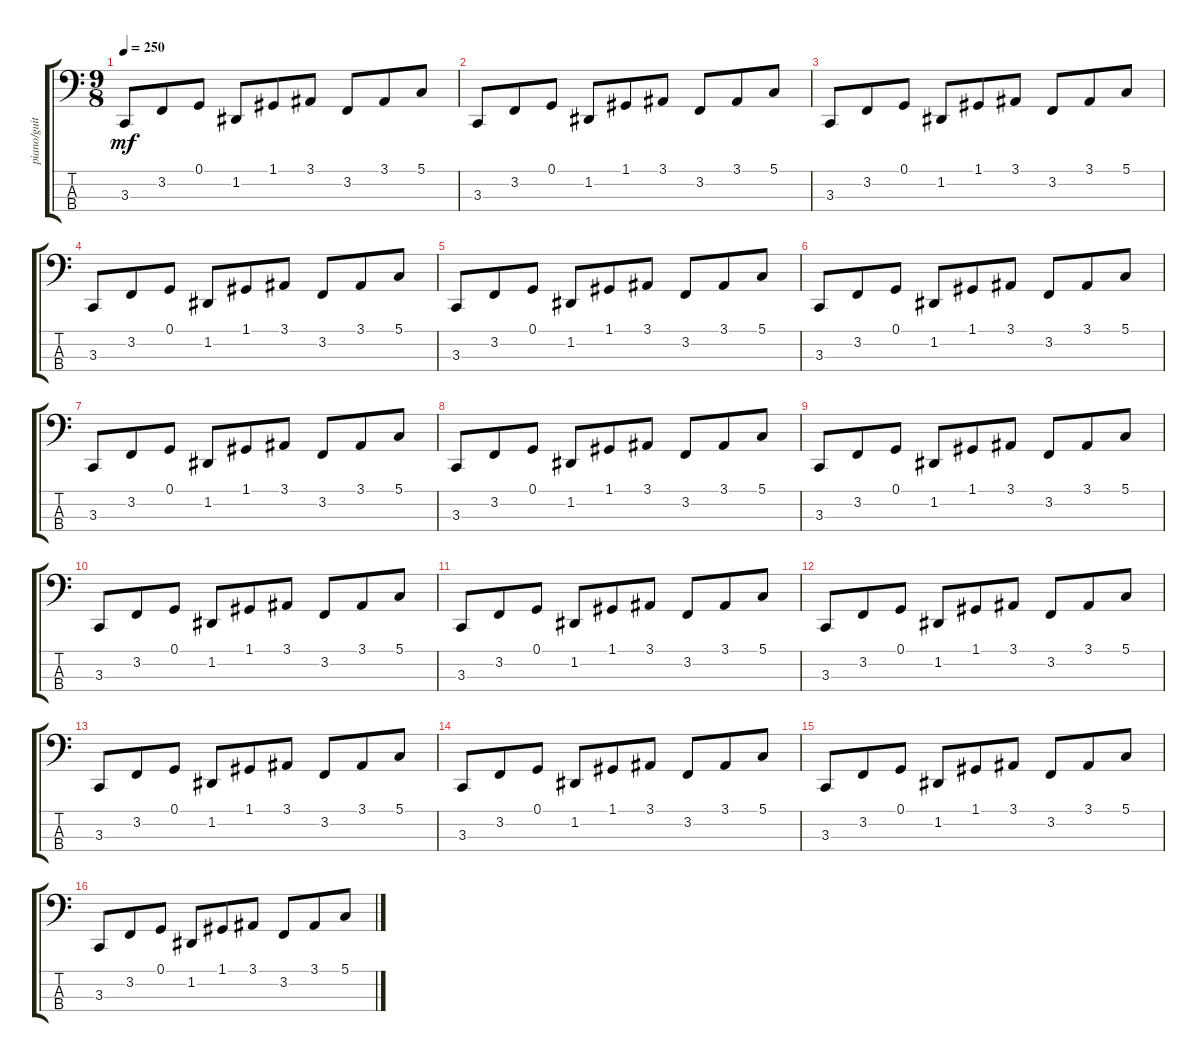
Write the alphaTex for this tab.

\track ("piano/guit/bass/syn " "piano/guit") {instrument brightacousticpiano}
\staff {score tabs}
\tuning (G2 D2 A1 E1) {hide}
\ts (9 8)
\tempo 250
\clef f4
\ks c
3.3.8{dy mf} 3.2.8 0.1.8 1.2.8 1.1.8 3.1.8 3.2.8 3.1.8 5.1.8 |
3.3.8 3.2.8 0.1.8 1.2.8 1.1.8 3.1.8 3.2.8 3.1.8 5.1.8 |
3.3.8 3.2.8 0.1.8 1.2.8 1.1.8 3.1.8 3.2.8 3.1.8 5.1.8 |
3.3.8 3.2.8 0.1.8 1.2.8 1.1.8 3.1.8 3.2.8 3.1.8 5.1.8 |
3.3.8 3.2.8 0.1.8 1.2.8 1.1.8 3.1.8 3.2.8 3.1.8 5.1.8 |
3.3.8 3.2.8 0.1.8 1.2.8 1.1.8 3.1.8 3.2.8 3.1.8 5.1.8 |
3.3.8 3.2.8 0.1.8 1.2.8 1.1.8 3.1.8 3.2.8 3.1.8 5.1.8 |
3.3.8 3.2.8 0.1.8 1.2.8 1.1.8 3.1.8 3.2.8 3.1.8 5.1.8 |
3.3.8 3.2.8 0.1.8 1.2.8 1.1.8 3.1.8 3.2.8 3.1.8 5.1.8 |
3.3.8 3.2.8 0.1.8 1.2.8 1.1.8 3.1.8 3.2.8 3.1.8 5.1.8 |
3.3.8 3.2.8 0.1.8 1.2.8 1.1.8 3.1.8 3.2.8 3.1.8 5.1.8 |
3.3.8 3.2.8 0.1.8 1.2.8 1.1.8 3.1.8 3.2.8 3.1.8 5.1.8 |
3.3.8 3.2.8 0.1.8 1.2.8 1.1.8 3.1.8 3.2.8 3.1.8 5.1.8 |
3.3.8 3.2.8 0.1.8 1.2.8 1.1.8 3.1.8 3.2.8 3.1.8 5.1.8 |
3.3.8 3.2.8 0.1.8 1.2.8 1.1.8 3.1.8 3.2.8 3.1.8 5.1.8 |
3.3.8 3.2.8 0.1.8 1.2.8 1.1.8 3.1.8 3.2.8 3.1.8 5.1.8
